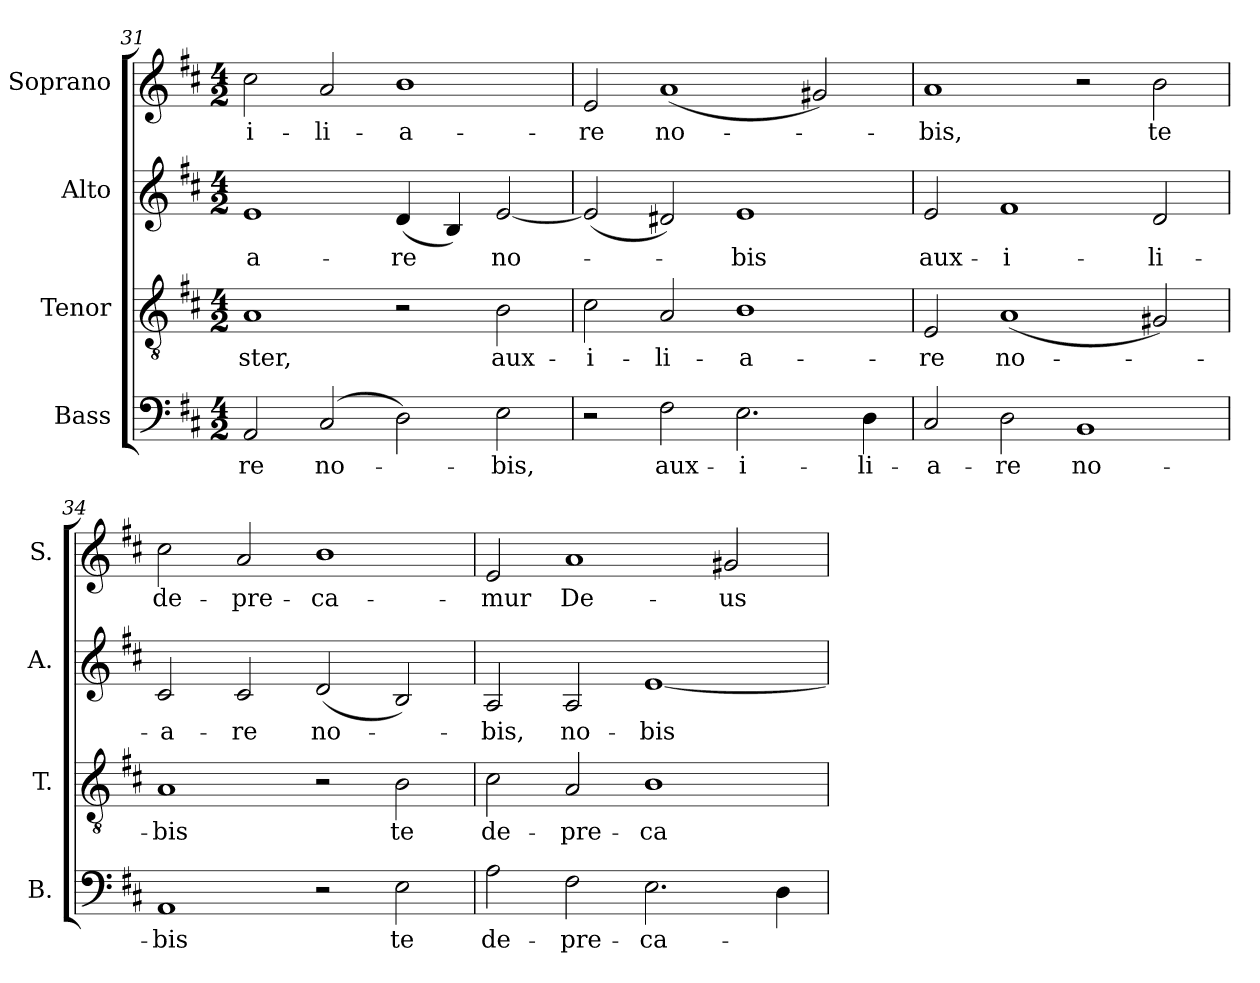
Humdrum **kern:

**kern	**text	**kern	**text	**kern	**text	**kern	**text
*part4	*part4	*part3	*part3	*part2	*part2	*part1	*part1
*staff4	*staff4	*staff3	*staff3	*staff2	*staff2	*staff1	*staff1
*I"Bass	*	*I"Tenor	*	*I"Alto	*	*I"Soprano	*
*I'B.	*	*I'T.	*	*I'A.	*	*I'S.	*
*clefF4	*	*clefGv2	*	*clefG2	*	*clefG2	*
*	*	*ITrd7c12	*	*	*	*	*
*k[f#c#]	*	*k[f#c#]	*	*k[f#c#]	*	*k[f#c#]	*
*D:	*	*D:	*	*D:	*	*D:	*
*M4/2	*	*M4/2	*	*M4/2	*	*M4/2	*
=31	=31	=31	=31	=31	=31	=31	=31
!	!LO:LY:b:color=#000000	!	!	!	!	!	!
!	!	!	!LO:LY:b:color=#000000	!	!	!	!
!	!	!	!	!	!LO:LY:b:color=#000000	!	!
!	!	!	!	!	!	!	!LO:LY:b:color=#000000
2AAi/	-re	1AAi	-ster,	1ei	-a-	2cc#i\	-i-
!	!LO:LY:b:color=#000000	!	!	!	!	!	!
!	!	!	!	!	!	!	!LO:LY:b:color=#000000
(2C#i/	no-	.	.	.	.	2ai/	-li-
!	!	!	!	!	!LO:LY:b:color=#000000	!	!
!	!	!	!	!	!	!	!LO:LY:b:color=#000000
2Di\)	.	2r	.	(4di/	-re	1bi	-a-
.	.	.	.	4Bi/)	.	.	.
!	!LO:LY:b:color=#000000	!	!	!	!	!	!
!	!	!	!LO:LY:b:color=#000000	!	!	!	!
!	!	!	!	!	!LO:LY:b:color=#000000	!	!
2Ei\	-bis,	2BBi\	aux-	[2ei/	no-	.	.
=32	=32	=32	=32	=32	=32	=32	=32
!	!	!	!LO:LY:b:color=#000000	!	!	!	!
!	!	!	!	!	!	!	!LO:LY:b:color=#000000
2r	.	2C#i\	-i-	(2ei/]	.	2ei/	-re
!	!LO:LY:b:color=#000000	!	!	!	!	!	!
!	!	!	!LO:LY:b:color=#000000	!	!	!	!
!	!	!	!	!	!	!	!LO:LY:b:color=#000000
2F#i\	aux-	2AAi/	-li-	2d#Xi/)	.	(1ai	no-
!	!LO:LY:b:color=#000000	!	!	!	!	!	!
!	!	!	!LO:LY:b:color=#000000	!	!	!	!
!	!	!	!	!	!LO:LY:b:color=#000000	!	!
2.Ei\	-i-	1BBi	-a-	1ei	-bis	.	.
.	.	.	.	.	.	2g#Xi/)	.
!	!LO:LY:b:color=#000000	!	!	!	!	!	!
4Di\	-li-	.	.	.	.	.	.
=33	=33	=33	=33	=33	=33	=33	=33
!	!LO:LY:b:color=#000000	!	!	!	!	!	!
!	!	!	!LO:LY:b:color=#000000	!	!	!	!
!	!	!	!	!	!LO:LY:b:color=#000000	!	!
!	!	!	!	!	!	!	!LO:LY:b:color=#000000
2C#i/	-a-	2EEi/	-re	2ei/	aux-	1ai	-bis,
!	!LO:LY:b:color=#000000	!	!	!	!	!	!
!	!	!	!LO:LY:b:color=#000000	!	!	!	!
!	!	!	!	!	!LO:LY:b:color=#000000	!	!
2Di\	-re	(1AAi	no-	1f#i	-i-	.	.
!	!LO:LY:b:color=#000000	!	!	!	!	!	!
1BBi	no-	.	.	.	.	2r	.
!	!	!	!	!	!LO:LY:b:color=#000000	!	!
!	!	!	!	!	!	!	!LO:LY:b:color=#000000
.	.	2GG#Xi/)	.	2di/	-li-	2bi\	te
=34	=34	=34	=34	=34	=34	=34	=34
!	!LO:LY:b:color=#000000	!	!	!	!	!	!
!	!	!	!LO:LY:b:color=#000000	!	!	!	!
!	!	!	!	!	!LO:LY:b:color=#000000	!	!
!	!	!	!	!	!	!	!LO:LY:b:color=#000000
1AAi	-bis	1AAi	-bis	2c#i/	-a-	2cc#i\	de-
!	!	!	!	!	!LO:LY:b:color=#000000	!	!
!	!	!	!	!	!	!	!LO:LY:b:color=#000000
.	.	.	.	2c#i/	-re	2ai/	-pre-
!	!	!	!	!	!LO:LY:b:color=#000000	!	!
!	!	!	!	!	!	!	!LO:LY:b:color=#000000
2r	.	2r	.	(2di/	no-	1bi	-ca-
!	!LO:LY:b:color=#000000	!	!	!	!	!	!
!	!	!	!LO:LY:b:color=#000000	!	!	!	!
2Ei\	te	2BBi\	te	2Bi/)	.	.	.
=35	=35	=35	=35	=35	=35	=35	=35
!	!LO:LY:b:color=#000000	!	!	!	!	!	!
!	!	!	!LO:LY:b:color=#000000	!	!	!	!
!	!	!	!	!	!LO:LY:b:color=#000000	!	!
!	!	!	!	!	!	!	!LO:LY:b:color=#000000
2Ai\	de-	2C#i\	de-	2Ai/	-bis,	2ei/	-mur
!	!LO:LY:b:color=#000000	!	!	!	!	!	!
!	!	!	!LO:LY:b:color=#000000	!	!	!	!
!	!	!	!	!	!LO:LY:b:color=#000000	!	!
!	!	!	!	!	!	!	!LO:LY:b:color=#000000
2F#i\	-pre-	2AAi/	-pre-	2Ai/	no-	1ai	De-
!	!LO:LY:b:color=#000000	!	!	!	!	!	!
!	!	!	!LO:LY:b:color=#000000	!	!	!	!
!	!	!	!	!	!LO:LY:b:color=#000000	!	!
2.Ei\	-ca-	1BBi	-ca-	[1ei	-bis	.	.
!	!	!	!	!	!	!	!LO:LY:b:color=#000000
.	.	.	.	.	.	2g#Xi/	-us
4Di\	.	.	.	.	.	.	.
=	=	=	=	=	=	=	=
*-	*-	*-	*-	*-	*-	*-	*-
